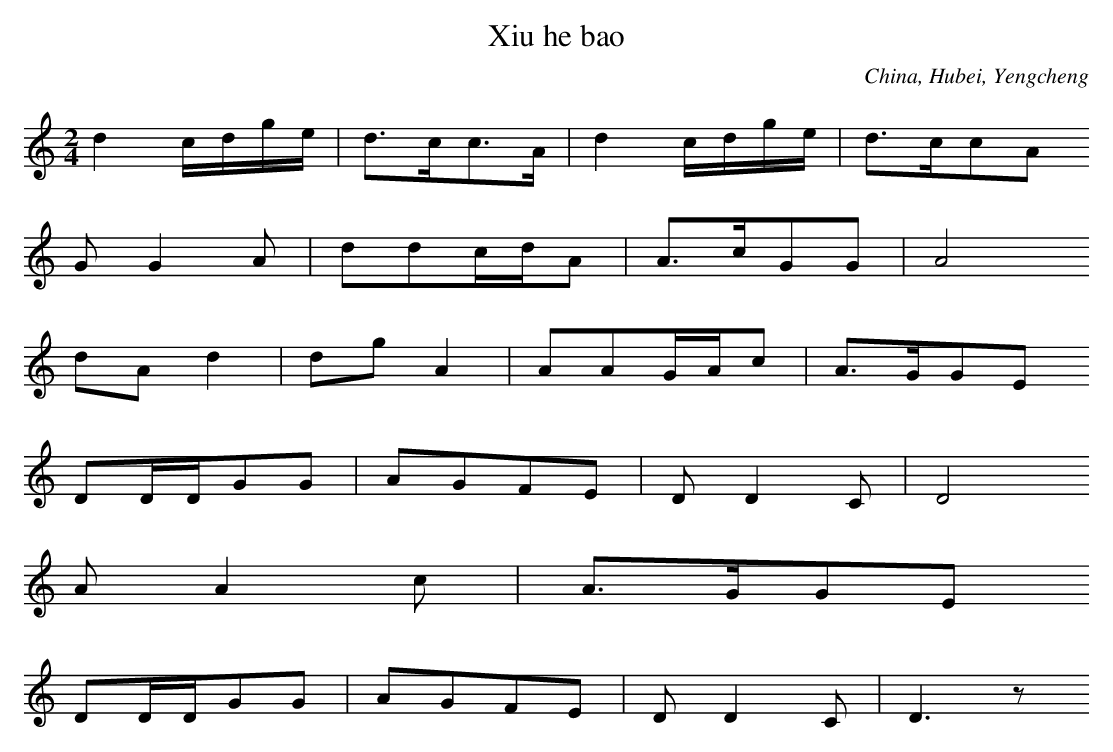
X:1
T: Xiu he bao
O: China, Hubei, Yengcheng
M: 2/4
L: 1/16
K: C
d4cdge | d3cc3A | d4cdge | d3cc2A2
G2G4A2 | d2d2cdA2 | A3cG2G2 | A8
d2A2d4 | d2g2A4 | A2A2GAc2 | A3GG2E2
D2DDG2G2 | A2G2F2E2 | D2D4C2 | D8
A2A4c2 | A3GG2E2
D2DDG2G2 | A2G2F2E2 | D2D4C2 | D6z2
